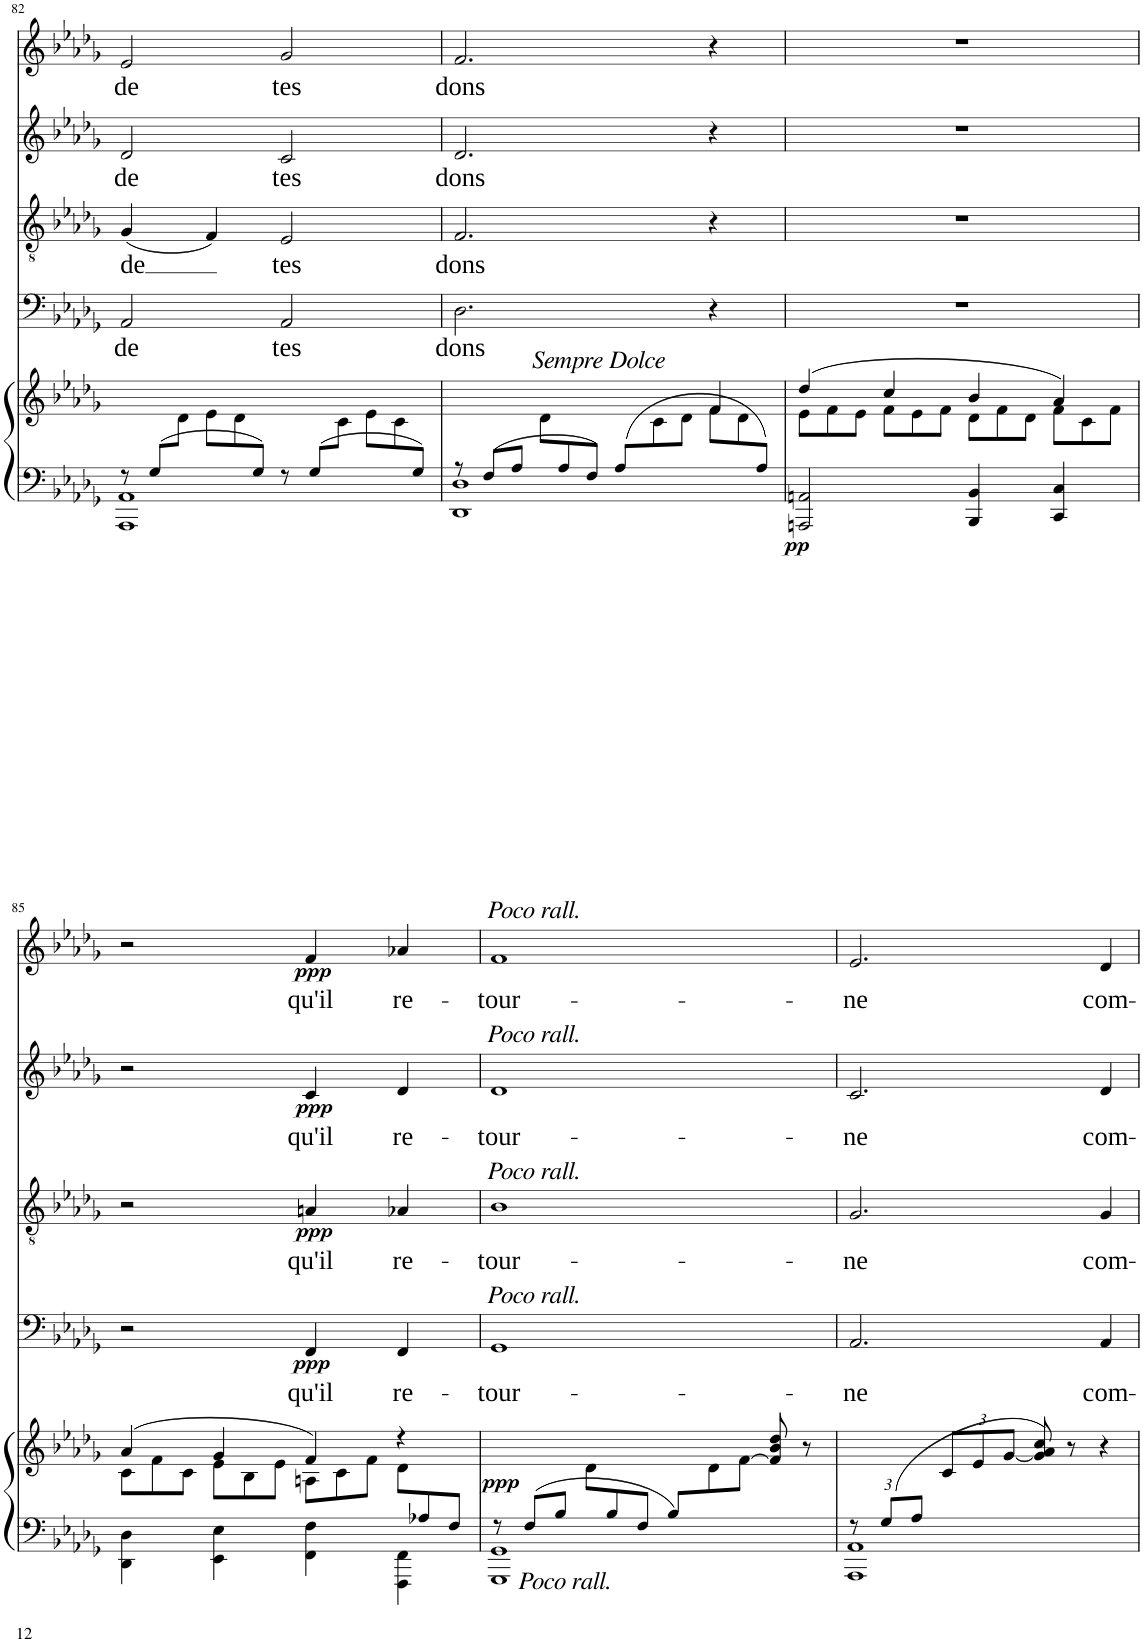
**kern	**kern	**dynam	**kern	**text	**dynam	**kern	**text	**dynam	**kern	**text	**dynam	**kern	**text	**dynam
*part5	*part5	*part5	*part4	*part4	*part4	*part3	*part3	*part3	*part2	*part2	*part2	*part1	*part1	*part1
*staff6	*staff5	*staff5/6	*staff4	*staff4	*staff4	*staff3	*staff3	*staff3	*staff2	*staff2	*staff2	*staff1	*staff1	*staff1
*I"ORGUE ou PIANO	*	*	*I"BASSES	*	*	*I"TÉNORS	*	*	*I"CONTRALTOS	*	*	*I"SOPRANOS	*	*
*I'Pno	*	*	*	*	*	*	*	*	*	*	*	*	*	*
!!LO:PB:g=z
*clefF4	*clefG2	*	*clefF4	*	*	*clefGv2	*	*	*clefG2	*	*	*clefG2	*	*
*k[b-e-a-d-g-]	*k[b-e-a-d-g-]	*	*k[b-e-a-d-g-]	*	*	*k[b-e-a-d-g-]	*	*	*k[b-e-a-d-g-]	*	*	*k[b-e-a-d-g-]	*	*
*M4/4	*M4/4	*	*M4/4	*	*	*M4/4	*	*	*M4/4	*	*	*M4/4	*	*
*met(c)	*met(c)	*	*met(c)	*	*	*met(c)	*	*	*met(c)	*	*	*met(c)	*	*
*Xtuplet	*	*	*	*	*	*	*	*	*	*	*	*	*	*
=82	=82	=82	=82	=82	=82	=82	=82	=82	=82	=82	=82	=82	=82	=82
*^	*^	*	*	*	*	*	*	*	*	*	*	*	*	*
!	!	!	!	!	!	!LO:LY:b	!	!	!LO:LY:b	!	!	!LO:LY:b	!	!	!LO:LY:b	!
12r	1AAA- 1AA-	1ryy	6ryy	.	2AA-/	de	.	(4G-/	de	.	2d-/	de	.	2e-/	de	.
12G-/L	.	.	.	.	.	.	.	.	.	.	.	.	.	.	.	.
4ryy	.	.	12d-\J	.	.	.	.	.	.	.	.	.	.	.	.	.
*	*	*	*Xtuplet	*	*	*	*	*	*	*	*	*	*	*	*	*
.	.	.	12e-\L	.	.	.	.	4F/)	.	.	.	.	.	.	.	.
.	.	.	12d-\	.	.	.	.	.	.	.	.	.	.	.	.	.
12G-/J	.	.	4ryy	.	.	.	.	.	.	.	.	.	.	.	.	.
!	!	!	!	!	!	!LO:LY:b	!	!	!LO:LY:b	!	!	!LO:LY:b	!	!	!LO:LY:b	!
12r	.	.	.	.	2AA-/	tes	.	2E-/	tes	.	2c/	tes	.	2g-/	tes	.
12G-/L	.	.	.	.	.	.	.	.	.	.	.	.	.	.	.	.
4ryy	.	.	12c\J	.	.	.	.	.	.	.	.	.	.	.	.	.
.	.	.	12e-\L	.	.	.	.	.	.	.	.	.	.	.	.	.
.	.	.	12c\	.	.	.	.	.	.	.	.	.	.	.	.	.
12G-/J	.	.	12ryy	.	.	.	.	.	.	.	.	.	.	.	.	.
=83	=83	=83	=83	=83	=83	=83	=83	=83	=83	=83	=83	=83	=83	=83	=83	=83
*	*^	*	*^	*	*	*	*	*	*	*	*	*	*	*	*	*
!	!	!	!LO:TX:a:i:t=Sempre Dolce	!	!	!	!	!	!	!	!	!	!	!	!	!	!	!
!	!	!	!	!	!	!	!	!LO:LY:b	!	!	!LO:LY:b	!	!	!LO:LY:b	!	!	!LO:LY:b	!
2ryy	12r	1DD- 1D-	2ryy	2ryy	4ryy	.	2.D-\	dons	.	2.F/	dons	.	2.d-/	dons	.	2.f/	dons	.
.	12F/L	.	.	.	.	.	.	.	.	.	.	.	.	.	.	.	.	.
.	12A-/J	.	.	.	.	.	.	.	.	.	.	.	.	.	.	.	.	.
.	12ryy	.	.	.	12d-\L	.	.	.	.	.	.	.	.	.	.	.	.	.
.	12A-/	.	.	.	3%2ryy	.	.	.	.	.	.	.	.	.	.	.	.	.
.	12F/J	.	.	.	.	.	.	.	.	.	.	.	.	.	.	.	.	.
12A-/L	2ryy	.	4ryy	12ryy	.	.	.	.	.	.	.	.	.	.	.	.	.	.
3ryy	.	.	.	12c\	.	.	.	.	.	.	.	.	.	.	.	.	.	.
.	.	.	.	12d-\J	.	.	.	.	.	.	.	.	.	.	.	.	.	.
.	.	.	4f/	12f\L	.	.	4r	.	.	4r	.	.	4r	.	.	4r	.	.
.	.	.	.	12d-\	.	.	.	.	.	.	.	.	.	.	.	.	.	.
12A-/J	.	.	.	12ryy	.	.	.	.	.	.	.	.	.	.	.	.	.	.
*	*v	*v	*	*	*	*	*	*	*	*	*	*	*	*	*	*	*	*
*	*	*	*v	*v	*	*	*	*	*	*	*	*	*	*	*	*	*
=84	=84	=84	=84	=84	=84	=84	=84	=84	=84	=84	=84	=84	=84	=84	=84	=84
!	!	!	!	!LO:DY:b=2	!	!	!	!	!	!	!	!	!	!	!	!
1ryy	2AAAn/ 2AAn/	(4dd-/	12e-\L	pp	1r	.	.	1r	.	.	1r	.	.	1r	.	.
.	.	.	12f\	.	.	.	.	.	.	.	.	.	.	.	.	.
.	.	.	12e-\J	.	.	.	.	.	.	.	.	.	.	.	.	.
.	.	4cc/	12f\L	.	.	.	.	.	.	.	.	.	.	.	.	.
.	.	.	12e-\	.	.	.	.	.	.	.	.	.	.	.	.	.
.	.	.	12f\J	.	.	.	.	.	.	.	.	.	.	.	.	.
.	4BBB-/ 4BB-/	4b-/	12d-\L	.	.	.	.	.	.	.	.	.	.	.	.	.
.	.	.	12f\	.	.	.	.	.	.	.	.	.	.	.	.	.
.	.	.	12d-\J	.	.	.	.	.	.	.	.	.	.	.	.	.
.	4CC/ 4C/	4a-/)	12f\L	.	.	.	.	.	.	.	.	.	.	.	.	.
.	.	.	12c\	.	.	.	.	.	.	.	.	.	.	.	.	.
.	.	.	12f\J	.	.	.	.	.	.	.	.	.	.	.	.	.
!!LO:LB:g=z
=85	=85	=85	=85	=85	=85	=85	=85	=85	=85	=85	=85	=85	=85	=85	=85	=85
*	*^	*	*	*	*	*	*	*	*	*	*	*	*	*	*	*
6%5ryy	4DD-\ 4D-\	1ryy	(4a-/	12c\L	.	2r	.	.	2r	.	.	2r	.	.	2r	.	.
.	.	.	.	12f\	.	.	.	.	.	.	.	.	.	.	.	.	.
.	.	.	.	12c\J	.	.	.	.	.	.	.	.	.	.	.	.	.
.	4EE-\ 4E-\	.	4g-/	12e-\L	.	.	.	.	.	.	.	.	.	.	.	.	.
.	.	.	.	12B-\	.	.	.	.	.	.	.	.	.	.	.	.	.
.	.	.	.	12e-\J	.	.	.	.	.	.	.	.	.	.	.	.	.
!	!	!	!	!	!	!	!LO:LY:b	!LO:DY:b	!	!LO:LY:b	!LO:DY:b	!	!LO:LY:b	!LO:DY:b	!	!LO:LY:b	!LO:DY:b
.	4FF\ 4F\	.	4f/)	12An\L	.	4FF/	qu'il	ppp	4An/	qu'il	ppp	4c/	qu'il	ppp	4f/	qu'il	ppp
.	.	.	.	12c\	.	.	.	.	.	.	.	.	.	.	.	.	.
.	.	.	.	12f\J	.	.	.	.	.	.	.	.	.	.	.	.	.
!	!	!	!	!	!	!	!LO:LY:b	!	!	!LO:LY:b	!	!	!LO:LY:b	!	!	!LO:LY:b	!
.	4FFF\ 4FF\	.	4r	12d-\L	.	4FF/	re-	.	4A-X/	re-	.	4d-/	re-	.	4a-X/	re-	.
12A-X/	.	.	.	6ryy	.	.	.	.	.	.	.	.	.	.	.	.	.
12F/J	.	.	.	.	.	.	.	.	.	.	.	.	.	.	.	.	.
=86	=86	=86	=86	=86	=86	=86	=86	=86	=86	=86	=86	=86	=86	=86	=86	=86	=86
!	!	!	!	!	!	!	!	!	!	!	!	!	!	!	!LO:TX:a:i:t=Poco rall.	!	!
!	!	!	!	!	!	!	!	!	!	!	!	!LO:TX:a:i:t=Poco rall.	!	!	!	!	!
!	!	!	!	!	!	!	!	!	!LO:TX:a:i:t=Poco rall.	!	!	!	!	!	!	!	!
!	!	!	!	!	!	!LO:TX:a:i:t=Poco rall.	!	!	!	!	!	!	!	!	!	!	!
!LO:TX:b:i:t=Poco rall.	!	!	!	!	!	!	!	!	!	!	!	!	!	!	!	!	!
!	!	!	!	!	!LO:DY:b	!	!LO:LY:b	!	!	!LO:LY:b	!	!	!LO:LY:b	!	!	!LO:LY:b	!
2ryy	12r	1GGG- 1GG-	2ryy	4ryy	ppp	1GG-	-tour-	.	1B-	-tour-	.	1d-	-tour-	.	1f	-tour-	.
.	12F/L	.	.	.	.	.	.	.	.	.	.	.	.	.	.	.	.
.	12B-/J	.	.	.	.	.	.	.	.	.	.	.	.	.	.	.	.
.	12ryy	.	.	12d-\L	.	.	.	.	.	.	.	.	.	.	.	.	.
.	12B-/	.	.	3%2ryy	.	.	.	.	.	.	.	.	.	.	.	.	.
.	12F/J	.	.	.	.	.	.	.	.	.	.	.	.	.	.	.	.
12B-/L	2ryy	.	12ryy	.	.	.	.	.	.	.	.	.	.	.	.	.	.
12%5ryy	.	.	12d-\	.	.	.	.	.	.	.	.	.	.	.	.	.	.
.	.	.	[12f\J	.	.	.	.	.	.	.	.	.	.	.	.	.	.
.	.	.	8f/] 8b-/ 8dd-/	.	.	.	.	.	.	.	.	.	.	.	.	.	.
.	.	.	8r	.	.	.	.	.	.	.	.	.	.	.	.	.	.
*v	*v	*v	*	*	*	*	*	*	*	*	*	*	*	*	*	*	*
*	*v	*v	*	*	*	*	*	*	*	*	*	*	*	*	*
=87	=87	=87	=87	=87	=87	=87	=87	=87	=87	=87	=87	=87	=87	=87
*tuplet	*	*	*	*	*	*	*	*	*	*	*	*	*	*
*Xbrackettup	*	*	*	*	*	*	*	*	*	*	*	*	*	*
*^	*	*	*	*	*	*	*	*	*	*	*	*	*	*
!	!	!	!	!	!LO:LY:b	!	!	!LO:LY:b	!	!	!LO:LY:b	!	!	!LO:LY:b	!
12r	1AAA- 1AA-	4ryy	.	2.AA-/	-ne	.	2.G-/	-ne	.	2.c/	-ne	.	2.e-/	-ne	.
12G-/L	.	.	.	.	.	.	.	.	.	.	.	.	.	.	.
12A-/J	.	.	.	.	.	.	.	.	.	.	.	.	.	.	.
*	*	*tuplet	*	*	*	*	*	*	*	*	*	*	*	*	*
*	*	*Xbrackettup	*	*	*	*	*	*	*	*	*	*	*	*	*
4ryy	.	12c/L	.	.	.	.	.	.	.	.	.	.	.	.	.
.	.	12e-/	.	.	.	.	.	.	.	.	.	.	.	.	.
.	.	[12g-/J	.	.	.	.	.	.	.	.	.	.	.	.	.
2ryy	.	(8g-/] 8a-/ 8cc/	.	.	.	.	.	.	.	.	.	.	.	.	.
.	.	8r	.	.	.	.	.	.	.	.	.	.	.	.	.
!	!	!	!	!	!LO:LY:b	!	!	!LO:LY:b	!	!	!LO:LY:b	!	!	!LO:LY:b	!
.	.	4r	.	4AA-/	com-	.	4G-/	com-	.	4d-/	com-	.	4d-/	com-	.
*v	*v	*	*	*	*	*	*	*	*	*	*	*	*	*	*
=	=	=	=	=	=	=	=	=	=	=	=	=	=	=
*-	*-	*-	*-	*-	*-	*-	*-	*-	*-	*-	*-	*-	*-	*-
